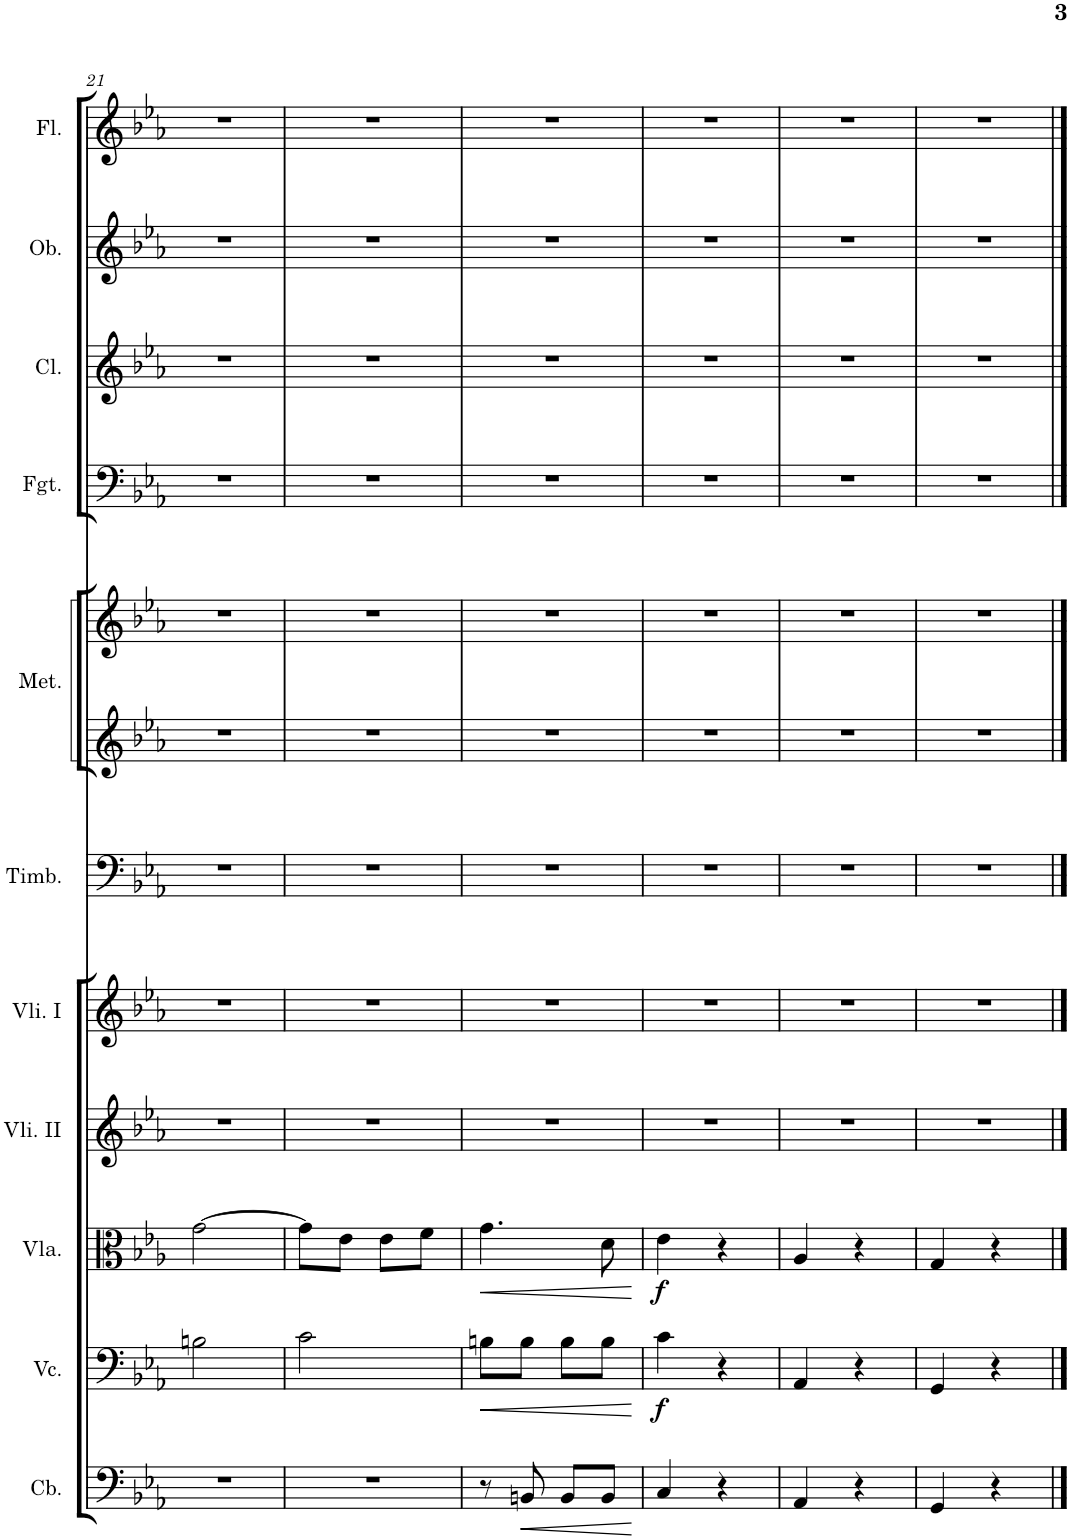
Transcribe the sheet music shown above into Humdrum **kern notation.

**kern	**dynam	**kern	**dynam	**kern	**dynam	**kern	**kern	**kern	**kern	**kern	**kern	**kern	**kern	**kern
*part11	*part11	*part10	*part10	*part9	*part9	*part8	*part7	*part6	*part5	*part5	*part4	*part3	*part2	*part1
*staff12	*staff12	*staff11	*staff11	*staff10	*staff10	*staff9	*staff8	*staff7	*staff6	*staff5	*staff4	*staff3	*staff2	*staff1
*I"Contrabaixos	*	*I"Violoncels	*	*I"Violes	*	*I"Violins II	*I"Violins I	*I"Timbales	*I"Metalls	*	*I"Fagots	*I"Clarinets	*I"Oboès	*I"Flautes
*I'Cb.	*	*I'Vc.	*	*	*	*I'Vli. II	*I'Vli. I	*I'Timb.	*I'Met.	*	*I'Fgt.	*I'Cl.	*I'Ob.	*I'Fl.
!!LO:PB:g=z
*clefF4	*	*clefF4	*	*clefC3	*	*clefG2	*clefG2	*clefF4	*clefG2	*clefG2	*clefF4	*clefG2	*clefG2	*clefG2
*Trd7c12	*	*	*	*	*	*	*	*	*Trd4c7	*Trd4c7	*	*Trd1c2	*	*
*k[b-e-a-]	*	*k[b-e-a-]	*	*k[b-e-a-]	*	*k[b-e-a-]	*k[b-e-a-]	*k[b-e-a-]	*k[b-e-a-]	*k[b-e-a-]	*k[b-e-a-]	*k[b-e-a-]	*k[b-e-a-]	*k[b-e-a-]
*M2/4	*	*M2/4	*	*M2/4	*	*M2/4	*M2/4	*M2/4	*M2/4	*M2/4	*M2/4	*M2/4	*M2/4	*M2/4
=21	=21	=21	=21	=21	=21	=21	=21	=21	=21	=21	=21	=21	=21	=21
2r	.	2Bn\	.	[2g\	.	2r	2r	2r	2r	2r	2r	2r	2r	2r
=22	=22	=22	=22	=22	=22	=22	=22	=22	=22	=22	=22	=22	=22	=22
2r	.	2c\	.	8g\L]	.	2r	2r	2r	2r	2r	2r	2r	2r	2r
.	.	.	.	8e-\J	.	.	.	.	.	.	.	.	.	.
.	.	.	.	8e-\L	.	.	.	.	.	.	.	.	.	.
.	.	.	.	8f\J	.	.	.	.	.	.	.	.	.	.
=23	=23	=23	=23	=23	=23	=23	=23	=23	=23	=23	=23	=23	=23	=23
!	!	!	!LO:HP:b	!	!LO:HP:b	!	!	!	!	!	!	!	!	!
8r	.	8Bn\L	<	4.g\	<	2r	2r	2r	2r	2r	2r	2r	2r	2r
!	!LO:HP:b	!	!	!	!	!	!	!	!	!	!	!	!	!
8BBn/	<	8B\J	.	.	.	.	.	.	.	.	.	.	.	.
8BB/L	.	8B\L	.	.	.	.	.	.	.	.	.	.	.	.
8BB/J	.	8B\J	.	8d\	.	.	.	.	.	.	.	.	.	.
.	[	.	[	.	[	.	.	.	.	.	.	.	.	.
=24	=24	=24	=24	=24	=24	=24	=24	=24	=24	=24	=24	=24	=24	=24
!	!	!	!LO:DY:b	!	!LO:DY:b	!	!	!	!	!	!	!	!	!
4C/	.	4c\	f	4e-\	f	2r	2r	2r	2r	2r	2r	2r	2r	2r
4r	.	4r	.	4r	.	.	.	.	.	.	.	.	.	.
=25	=25	=25	=25	=25	=25	=25	=25	=25	=25	=25	=25	=25	=25	=25
4AA-/	.	4AA-/	.	4A-/	.	2r	2r	2r	2r	2r	2r	2r	2r	2r
4r	.	4r	.	4r	.	.	.	.	.	.	.	.	.	.
=26	=26	=26	=26	=26	=26	=26	=26	=26	=26	=26	=26	=26	=26	=26
4GG/	.	4GG/	.	4G/	.	2r	2r	2r	2r	2r	2r	2r	2r	2r
4r	.	4r	.	4r	.	.	.	.	.	.	.	.	.	.
==	==	==	==	==	==	==	==	==	==	==	==	==	==	==
*-	*-	*-	*-	*-	*-	*-	*-	*-	*-	*-	*-	*-	*-	*-
